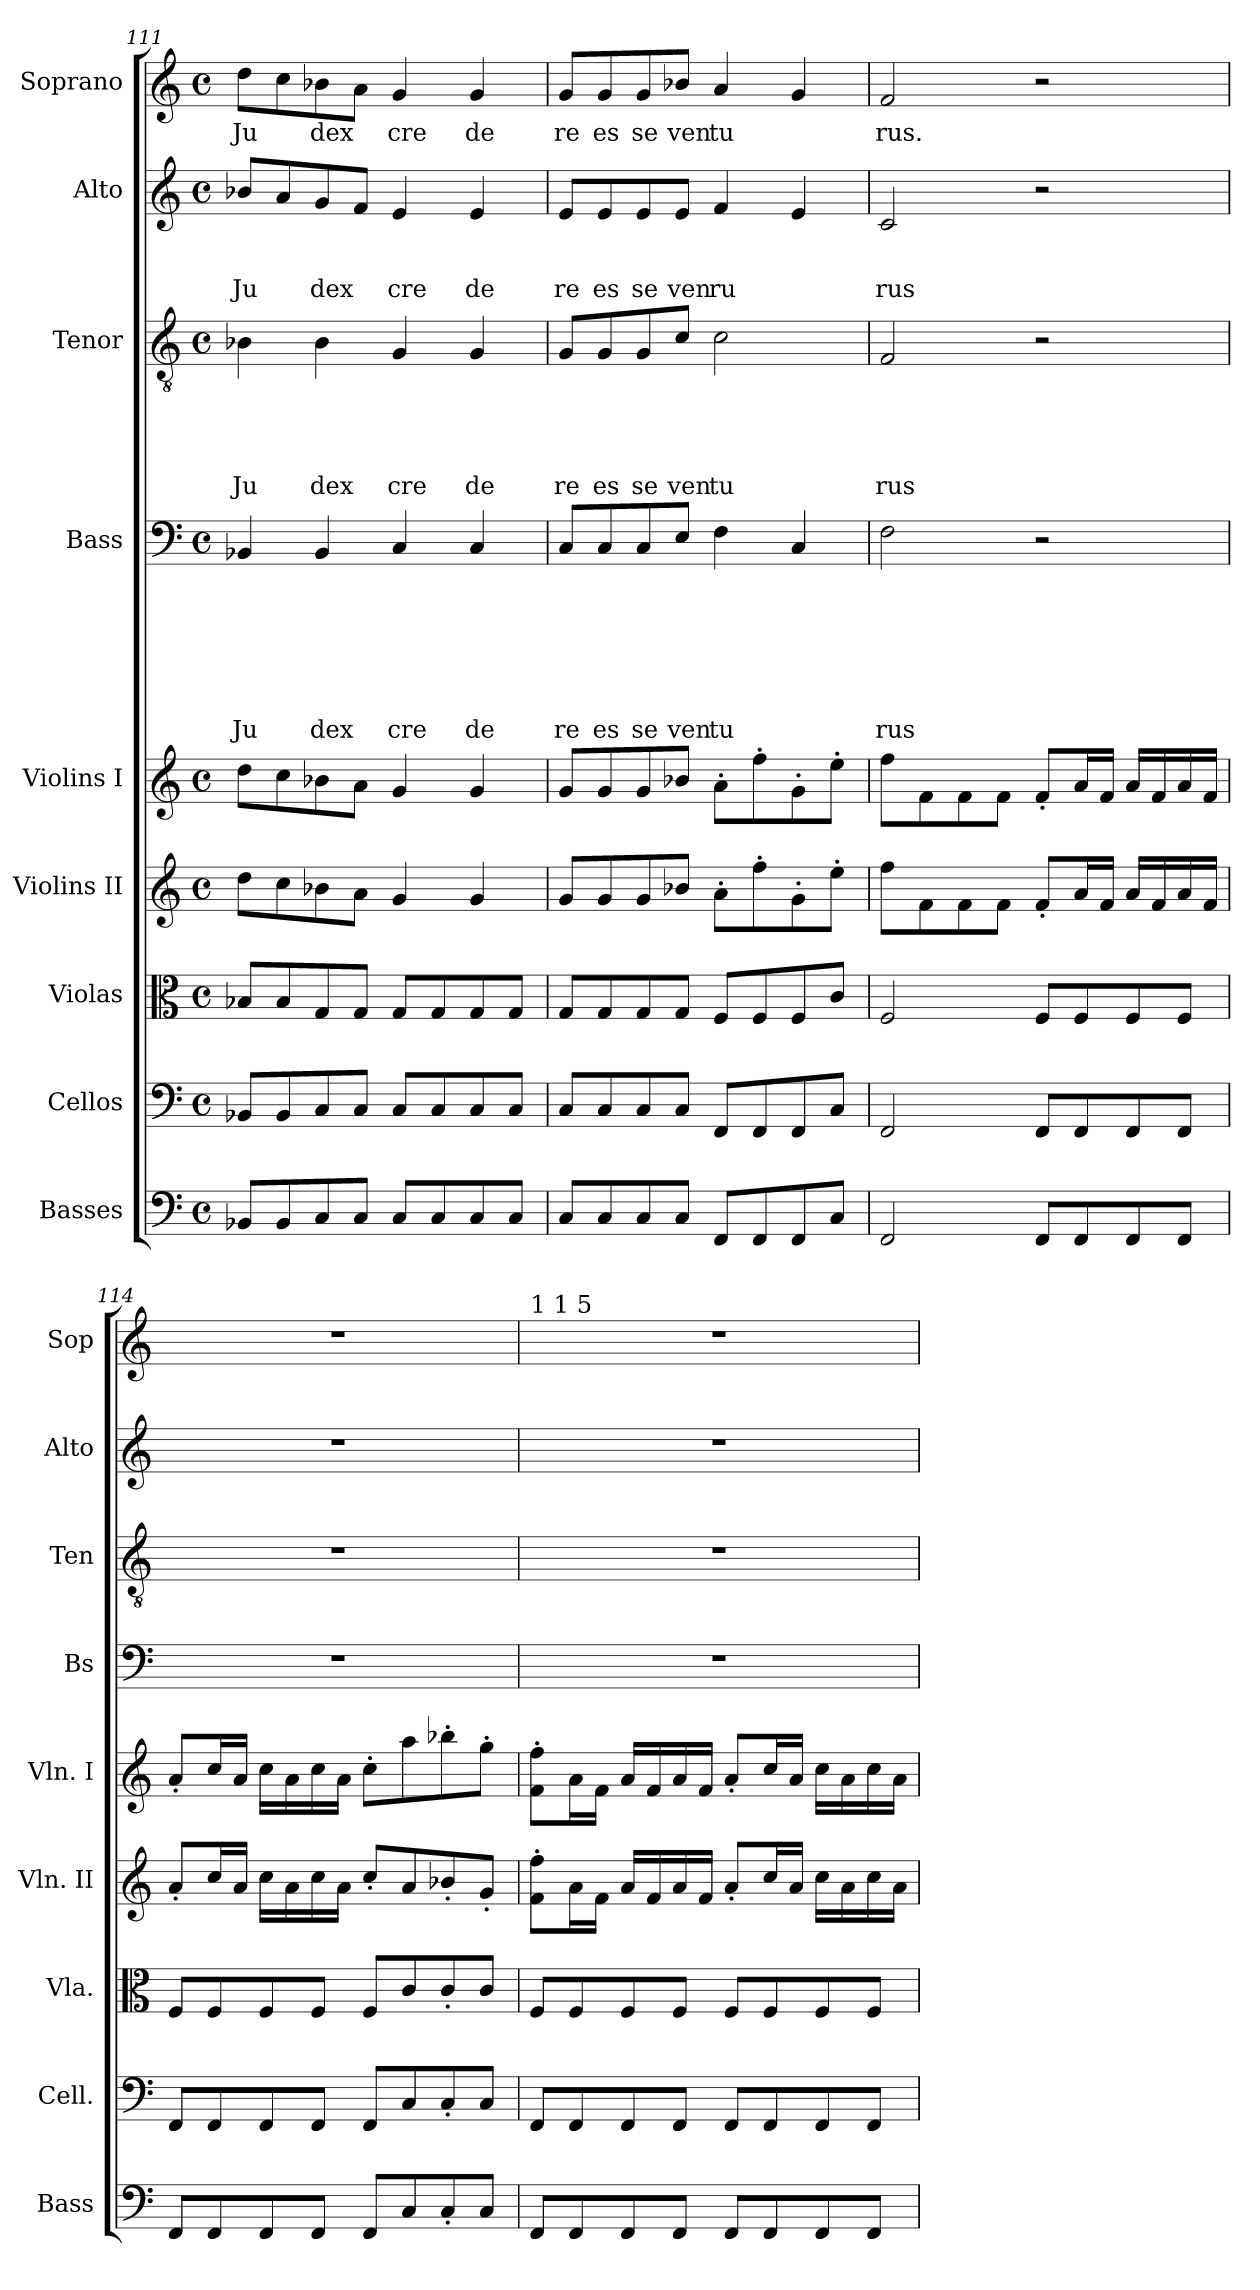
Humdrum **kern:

**kern	**kern	**kern	**kern	**kern	**kern	**text	**text	**text	**text	**text	**text	**text	**kern	**text	**text	**text	**text	**text	**kern	**text	**text	**text	**kern	**text
*part9	*part8	*part7	*part6	*part5	*part4	*part4	*part4	*part4	*part4	*part4	*part4	*part4	*part3	*part3	*part3	*part3	*part3	*part3	*part2	*part2	*part2	*part2	*part1	*part1
*staff9	*staff8	*staff7	*staff6	*staff5	*staff4	*staff4	*staff4	*staff4	*staff4	*staff4	*staff4	*staff4	*staff3	*staff3	*staff3	*staff3	*staff3	*staff3	*staff2	*staff2	*staff2	*staff2	*staff1	*staff1
*I"Basses	*I"Cellos	*I"Violas	*I"Violins II	*I"Violins I	*I"Bass	*	*	*	*	*	*	*	*I"Tenor	*	*	*	*	*	*I"Alto	*	*	*	*I"Soprano	*
*I'Bass	*I'Cell.	*I'Vla.	*I'Vln. II	*I'Vln. I	*I'Bs	*	*	*	*	*	*	*	*I'Ten	*	*	*	*	*	*I'Alto	*	*	*	*I'Sop	*
*clefF4	*clefF4	*clefC3	*clefG2	*clefG2	*clefF4	*	*	*	*	*	*	*	*clefGv2	*	*	*	*	*	*clefG2	*	*	*	*clefG2	*
*ITrd7c12	*	*	*	*	*	*	*	*	*	*	*	*	*	*	*	*	*	*	*	*	*	*	*	*
*k[]	*k[]	*k[]	*k[]	*k[]	*k[]	*	*	*	*	*	*	*	*k[]	*	*	*	*	*	*k[]	*	*	*	*k[]	*
*C:	*C:	*C:	*C:	*C:	*C:	*	*	*	*	*	*	*	*C:	*	*	*	*	*	*C:	*	*	*	*C:	*
*M4/4	*M4/4	*M4/4	*M4/4	*M4/4	*M4/4	*	*	*	*	*	*	*	*M4/4	*	*	*	*	*	*M4/4	*	*	*	*M4/4	*
*met(c)	*met(c)	*met(c)	*met(c)	*met(c)	*met(c)	*	*	*	*	*	*	*	*met(c)	*	*	*	*	*	*met(c)	*	*	*	*met(c)	*
=111	=111	=111	=111	=111	=111	=111	=111	=111	=111	=111	=111	=111	=111	=111	=111	=111	=111	=111	=111	=111	=111	=111	=111	=111
!	!	!	!	!	!	!	!	!	!	!	!	!LO:LY:b	!	!	!	!	!	!LO:LY:b	!	!	!	!LO:LY:b	!	!LO:LY:b
8BBB-X/L	8BB-X/L	8B-X/L	8dd\L	8dd\L	4BB-X/	.	.	.	.	.	.	Ju	4B-X\	.	.	.	.	Ju	8b-X/L	.	.	Ju	8dd\L	Ju
8BBB-/	8BB-/	8B-/	8cc\	8cc\	.	.	.	.	.	.	.	.	.	.	.	.	.	.	8a/	.	.	.	8cc\	.
!	!	!	!	!	!	!	!	!	!	!	!	!LO:LY:b	!	!	!	!	!	!LO:LY:b	!	!	!	!LO:LY:b	!	!LO:LY:b
8CC/	8C/	8G/	8b-X\	8b-X\	4BB-/	.	.	.	.	.	.	dex	4B-\	.	.	.	.	dex	8g/	.	.	dex	8b-X\	dex
8CC/J	8C/J	8G/J	8a\J	8a\J	.	.	.	.	.	.	.	.	.	.	.	.	.	.	8f/J	.	.	.	8a\J	.
!	!	!	!	!	!	!	!	!	!	!	!	!LO:LY:b	!	!	!	!	!	!LO:LY:b	!	!	!	!LO:LY:b	!	!LO:LY:b
8CC/L	8C/L	8G/L	4g/	4g/	4C/	.	.	.	.	.	.	cre	4G/	.	.	.	.	cre	4e/	.	.	cre	4g/	cre
8CC/	8C/	8G/	.	.	.	.	.	.	.	.	.	.	.	.	.	.	.	.	.	.	.	.	.	.
!	!	!	!	!	!	!	!	!	!	!	!	!LO:LY:b	!	!	!	!	!	!LO:LY:b	!	!	!	!LO:LY:b	!	!LO:LY:b
8CC/	8C/	8G/	4g/	4g/	4C/	.	.	.	.	.	.	de	4G/	.	.	.	.	de	4e/	.	.	de	4g/	de
8CC/J	8C/J	8G/J	.	.	.	.	.	.	.	.	.	.	.	.	.	.	.	.	.	.	.	.	.	.
!!LO:PB:g=z
=112	=112	=112	=112	=112	=112	=112	=112	=112	=112	=112	=112	=112	=112	=112	=112	=112	=112	=112	=112	=112	=112	=112	=112	=112
!	!	!	!	!	!	!	!	!	!	!	!	!LO:LY:b	!	!	!	!	!	!LO:LY:b	!	!	!	!LO:LY:b	!	!LO:LY:b
8CC/L	8C/L	8G/L	8g/L	8g/L	8C/L	.	.	.	.	.	.	re	8G/L	.	.	.	.	re	8e/L	.	.	re	8g/L	re
!	!	!	!	!	!	!	!	!	!	!	!	!LO:LY:b	!	!	!	!	!	!LO:LY:b	!	!	!	!LO:LY:b	!	!LO:LY:b
8CC/	8C/	8G/	8g/	8g/	8C/	.	.	.	.	.	.	es	8G/	.	.	.	.	es	8e/	.	.	es	8g/	es
!	!	!	!	!	!	!	!	!	!	!	!	!LO:LY:b	!	!	!	!	!	!LO:LY:b	!	!	!	!LO:LY:b	!	!LO:LY:b
8CC/	8C/	8G/	8g/	8g/	8C/	.	.	.	.	.	.	se	8G/	.	.	.	.	se	8e/	.	.	se	8g/	se
!	!	!	!	!	!	!	!	!	!	!	!	!LO:LY:b	!	!	!	!	!	!LO:LY:b	!	!	!	!LO:LY:b	!	!LO:LY:b
8CC/J	8C/J	8G/J	8b-X/J	8b-X/J	8E/J	.	.	.	.	.	.	ven	8c/J	.	.	.	.	ven	8e/J	.	.	ven	8b-X/J	ven
!	!	!	!	!	!	!	!	!	!	!	!	!LO:LY:b	!	!	!	!	!	!LO:LY:b	!	!	!	!LO:LY:b	!	!LO:LY:b
8FFF/L	8FF/L	8F/L	8a'>\L	8a'>\L	4F\	.	.	.	.	.	.	tu	2c\	.	.	.	.	tu	4f/	.	.	ru	4a/	tu
8FFF/	8FF/	8F/	8ff'>\	8ff'>\	.	.	.	.	.	.	.	.	.	.	.	.	.	.	.	.	.	.	.	.
8FFF/	8FF/	8F/	8g'>\	8g'>\	4C/	.	.	.	.	.	.	.	.	.	.	.	.	.	4e/	.	.	.	4g/	.
8CC/J	8C/J	8c/J	8ee'>\J	8ee'>\J	.	.	.	.	.	.	.	.	.	.	.	.	.	.	.	.	.	.	.	.
=113	=113	=113	=113	=113	=113	=113	=113	=113	=113	=113	=113	=113	=113	=113	=113	=113	=113	=113	=113	=113	=113	=113	=113	=113
!	!	!	!	!	!	!	!	!	!	!	!	!LO:LY:b	!	!	!	!	!	!LO:LY:b	!	!	!	!LO:LY:b	!	!LO:LY:b
2FFF/	2FF/	2F/	8ff\L	8ff\L	2F\	.	.	.	.	.	.	rus	2F/	.	.	.	.	rus	2c/	.	.	rus	2f/	rus.
.	.	.	8f\	8f\	.	.	.	.	.	.	.	.	.	.	.	.	.	.	.	.	.	.	.	.
.	.	.	8f\	8f\	.	.	.	.	.	.	.	.	.	.	.	.	.	.	.	.	.	.	.	.
.	.	.	8f\J	8f\J	.	.	.	.	.	.	.	.	.	.	.	.	.	.	.	.	.	.	.	.
8FFF/L	8FF/L	8F/L	8f'</L	8f'</L	2r	.	.	.	.	.	.	.	2r	.	.	.	.	.	2r	.	.	.	2r	.
8FFF/	8FF/	8F/	16a/L	16a/L	.	.	.	.	.	.	.	.	.	.	.	.	.	.	.	.	.	.	.	.
.	.	.	16f/JJ	16f/JJ	.	.	.	.	.	.	.	.	.	.	.	.	.	.	.	.	.	.	.	.
8FFF/	8FF/	8F/	16a/LL	16a/LL	.	.	.	.	.	.	.	.	.	.	.	.	.	.	.	.	.	.	.	.
.	.	.	16f/	16f/	.	.	.	.	.	.	.	.	.	.	.	.	.	.	.	.	.	.	.	.
8FFF/J	8FF/J	8F/J	16a/	16a/	.	.	.	.	.	.	.	.	.	.	.	.	.	.	.	.	.	.	.	.
.	.	.	16f/JJ	16f/JJ	.	.	.	.	.	.	.	.	.	.	.	.	.	.	.	.	.	.	.	.
=114	=114	=114	=114	=114	=114	=114	=114	=114	=114	=114	=114	=114	=114	=114	=114	=114	=114	=114	=114	=114	=114	=114	=114	=114
8FFF/L	8FF/L	8F/L	8a'</L	8a'</L	1r	.	.	.	.	.	.	.	1r	.	.	.	.	.	1r	.	.	.	1r	.
8FFF/	8FF/	8F/	16cc/L	16cc/L	.	.	.	.	.	.	.	.	.	.	.	.	.	.	.	.	.	.	.	.
.	.	.	16a/JJ	16a/JJ	.	.	.	.	.	.	.	.	.	.	.	.	.	.	.	.	.	.	.	.
8FFF/	8FF/	8F/	16cc\LL	16cc\LL	.	.	.	.	.	.	.	.	.	.	.	.	.	.	.	.	.	.	.	.
.	.	.	16a\	16a\	.	.	.	.	.	.	.	.	.	.	.	.	.	.	.	.	.	.	.	.
8FFF/J	8FF/J	8F/J	16cc\	16cc\	.	.	.	.	.	.	.	.	.	.	.	.	.	.	.	.	.	.	.	.
.	.	.	16a\JJ	16a\JJ	.	.	.	.	.	.	.	.	.	.	.	.	.	.	.	.	.	.	.	.
8FFF/L	8FF/L	8F/L	8cc'</L	8cc'>\L	.	.	.	.	.	.	.	.	.	.	.	.	.	.	.	.	.	.	.	.
8CC/	8C/	8c/	8a/	8aa\	.	.	.	.	.	.	.	.	.	.	.	.	.	.	.	.	.	.	.	.
8CC'</	8C'</	8c'</	8b-X'</	8bb-X'>\	.	.	.	.	.	.	.	.	.	.	.	.	.	.	.	.	.	.	.	.
8CC/J	8C/J	8c/J	8g'</J	8gg'>\J	.	.	.	.	.	.	.	.	.	.	.	.	.	.	.	.	.	.	.	.
!!LO:LB:g=z
=115	=115	=115	=115	=115	=115	=115	=115	=115	=115	=115	=115	=115	=115	=115	=115	=115	=115	=115	=115	=115	=115	=115	=115	=115
!	!	!	!	!	!	!	!	!	!	!	!	!	!	!	!	!	!	!	!	!	!	!	!LO:TX:a:t=1 1 5	!
8FFF/L	8FF/L	8F/L	8f\'> 8ff\'>L	8f\'> 8ff\'>L	1r	.	.	.	.	.	.	.	1r	.	.	.	.	.	1r	.	.	.	1r	.
8FFF/	8FF/	8F/	16a\L	16a\L	.	.	.	.	.	.	.	.	.	.	.	.	.	.	.	.	.	.	.	.
.	.	.	16f\JJ	16f\JJ	.	.	.	.	.	.	.	.	.	.	.	.	.	.	.	.	.	.	.	.
8FFF/	8FF/	8F/	16a/LL	16a/LL	.	.	.	.	.	.	.	.	.	.	.	.	.	.	.	.	.	.	.	.
.	.	.	16f/	16f/	.	.	.	.	.	.	.	.	.	.	.	.	.	.	.	.	.	.	.	.
8FFF/J	8FF/J	8F/J	16a/	16a/	.	.	.	.	.	.	.	.	.	.	.	.	.	.	.	.	.	.	.	.
.	.	.	16f/JJ	16f/JJ	.	.	.	.	.	.	.	.	.	.	.	.	.	.	.	.	.	.	.	.
8FFF/L	8FF/L	8F/L	8a'</L	8a'</L	.	.	.	.	.	.	.	.	.	.	.	.	.	.	.	.	.	.	.	.
8FFF/	8FF/	8F/	16cc/L	16cc/L	.	.	.	.	.	.	.	.	.	.	.	.	.	.	.	.	.	.	.	.
.	.	.	16a/JJ	16a/JJ	.	.	.	.	.	.	.	.	.	.	.	.	.	.	.	.	.	.	.	.
8FFF/	8FF/	8F/	16cc\LL	16cc\LL	.	.	.	.	.	.	.	.	.	.	.	.	.	.	.	.	.	.	.	.
.	.	.	16a\	16a\	.	.	.	.	.	.	.	.	.	.	.	.	.	.	.	.	.	.	.	.
8FFF/J	8FF/J	8F/J	16cc\	16cc\	.	.	.	.	.	.	.	.	.	.	.	.	.	.	.	.	.	.	.	.
.	.	.	16a\JJ	16a\JJ	.	.	.	.	.	.	.	.	.	.	.	.	.	.	.	.	.	.	.	.
=	=	=	=	=	=	=	=	=	=	=	=	=	=	=	=	=	=	=	=	=	=	=	=	=
*-	*-	*-	*-	*-	*-	*-	*-	*-	*-	*-	*-	*-	*-	*-	*-	*-	*-	*-	*-	*-	*-	*-	*-	*-
